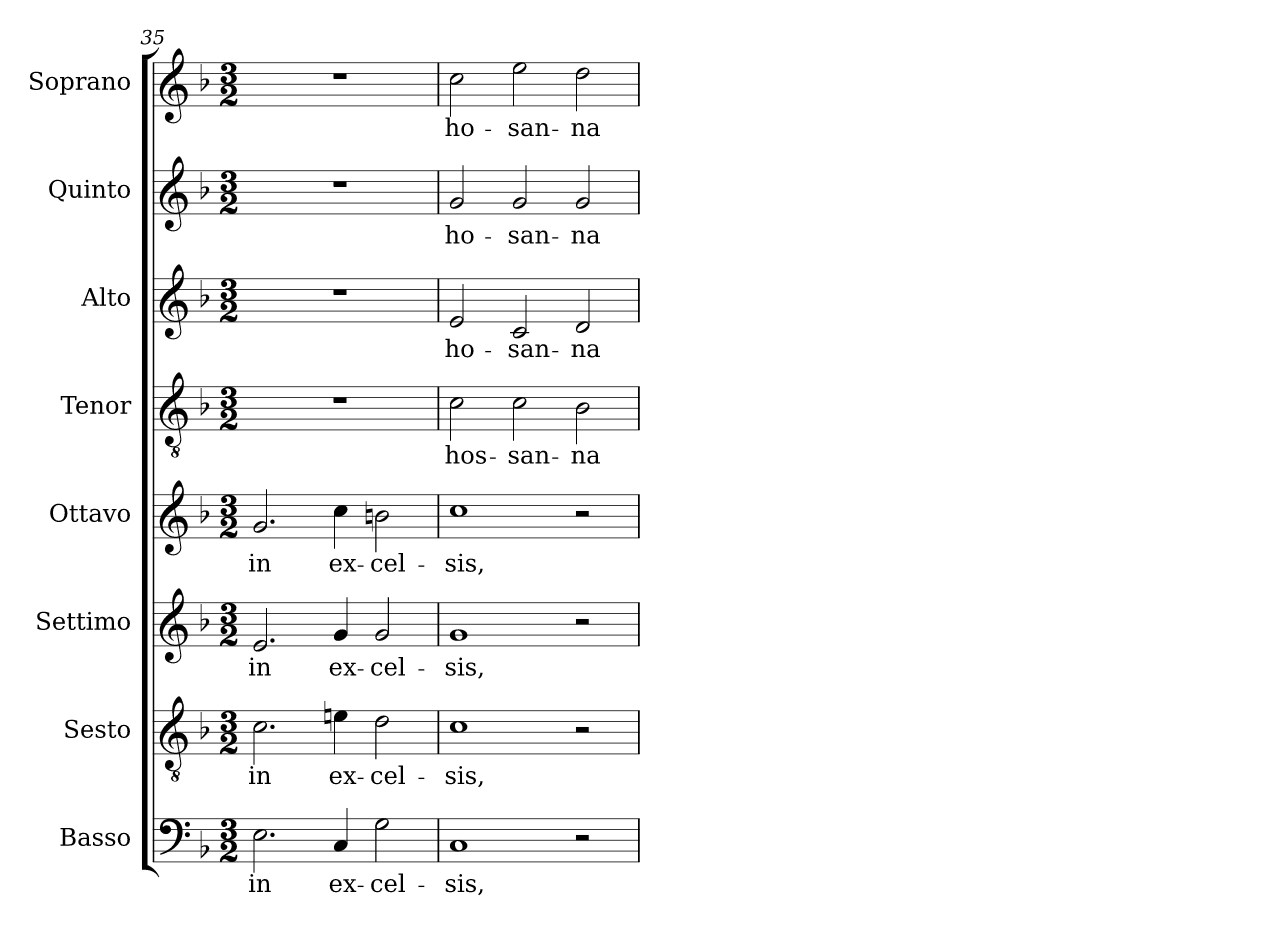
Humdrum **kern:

**kern	**text	**kern	**text	**kern	**text	**kern	**text	**kern	**text	**kern	**text	**kern	**text	**kern	**text
*part8	*part8	*part7	*part7	*part6	*part6	*part5	*part5	*part4	*part4	*part3	*part3	*part2	*part2	*part1	*part1
*staff8	*staff8	*staff7	*staff7	*staff6	*staff6	*staff5	*staff5	*staff4	*staff4	*staff3	*staff3	*staff2	*staff2	*staff1	*staff1
*I"Basso	*	*I"Sesto	*	*I"Settimo	*	*I"Ottavo	*	*I"Tenor	*	*I"Alto	*	*I"Quinto	*	*I"Soprano	*
*I'B.	*	*I'Ss.	*	*I'St.	*	*I'Ot.	*	*I'T.	*	*I'A.	*	*I'Q.	*	*I'S.	*
*clefF4	*	*clefGv2	*	*clefG2	*	*clefG2	*	*clefGv2	*	*clefG2	*	*clefG2	*	*clefG2	*
*	*	*ITrd7c12	*	*	*	*	*	*ITrd7c12	*	*	*	*	*	*	*
*k[b-]	*	*k[b-]	*	*k[b-]	*	*k[b-]	*	*k[b-]	*	*k[b-]	*	*k[b-]	*	*k[b-]	*
*F:	*	*F:	*	*F:	*	*F:	*	*F:	*	*F:	*	*F:	*	*F:	*
*M3/2	*	*M3/2	*	*M3/2	*	*M3/2	*	*M3/2	*	*M3/2	*	*M3/2	*	*M3/2	*
=35	=35	=35	=35	=35	=35	=35	=35	=35	=35	=35	=35	=35	=35	=35	=35
!	!LO:LY:b:color=#000000	!	!	!	!	!	!	!	!	!	!	!	!	!	!
!	!	!	!LO:LY:b:color=#000000	!	!	!	!	!	!	!	!	!	!	!	!
!	!	!	!	!	!LO:LY:b:color=#000000	!	!	!	!	!	!	!	!	!	!
!	!	!	!	!	!	!	!LO:LY:b:color=#000000	!LO:N:vis=1	!	!LO:N:vis=1	!	!LO:N:vis=1	!	!LO:N:vis=1	!
2.Ei\	in	2.Ci\	in	2.ei/	in	2.gi/	in	1.r	.	1.r	.	1.r	.	1.r	.
!	!LO:LY:b:color=#000000	!	!	!	!	!	!	!	!	!	!	!	!	!	!
!	!	!	!LO:LY:b:color=#000000	!	!	!	!	!	!	!	!	!	!	!	!
!	!	!	!	!	!LO:LY:b:color=#000000	!	!	!	!	!	!	!	!	!	!
!	!	!	!	!	!	!	!LO:LY:b:color=#000000	!	!	!	!	!	!	!	!
4Ci/	ex-	4Eni\	ex-	4gi/	ex-	4cci\	ex-	.	.	.	.	.	.	.	.
!	!LO:LY:b:color=#000000	!	!	!	!	!	!	!	!	!	!	!	!	!	!
!	!	!	!LO:LY:b:color=#000000	!	!	!	!	!	!	!	!	!	!	!	!
!	!	!	!	!	!LO:LY:b:color=#000000	!	!	!	!	!	!	!	!	!	!
!	!	!	!	!	!	!	!LO:LY:b:color=#000000	!	!	!	!	!	!	!	!
2Gi\	-cel-	2Di\	-cel-	2gi/	-cel-	2bni\	-cel-	.	.	.	.	.	.	.	.
=36	=36	=36	=36	=36	=36	=36	=36	=36	=36	=36	=36	=36	=36	=36	=36
!	!LO:LY:b:color=#000000	!	!	!	!	!	!	!	!	!	!	!	!	!	!
!	!	!	!LO:LY:b:color=#000000	!	!	!	!	!	!	!	!	!	!	!	!
!	!	!	!	!	!LO:LY:b:color=#000000	!	!	!	!	!	!	!	!	!	!
!	!	!	!	!	!	!	!LO:LY:b:color=#000000	!	!	!	!	!	!	!	!
!	!	!	!	!	!	!	!	!	!LO:LY:b:color=#000000	!	!	!	!	!	!
!	!	!	!	!	!	!	!	!	!	!	!LO:LY:b:color=#000000	!	!	!	!
!	!	!	!	!	!	!	!	!	!	!	!	!	!LO:LY:b:color=#000000	!	!
!	!	!	!	!	!	!	!	!	!	!	!	!	!	!	!LO:LY:b:color=#000000
1Ci	-sis,	1Ci	-sis,	1gi	-sis,	1cci	-sis,	2Ci\	hos-	2ei/	ho-	2gi/	ho-	2cci\	ho-
!	!	!	!	!	!	!	!	!	!LO:LY:b:color=#000000	!	!	!	!	!	!
!	!	!	!	!	!	!	!	!	!	!	!LO:LY:b:color=#000000	!	!	!	!
!	!	!	!	!	!	!	!	!	!	!	!	!	!LO:LY:b:color=#000000	!	!
!	!	!	!	!	!	!	!	!	!	!	!	!	!	!	!LO:LY:b:color=#000000
.	.	.	.	.	.	.	.	2Ci\	-san-	2ci/	-san-	2gi/	-san-	2eei\	-san-
!	!	!	!	!	!	!	!	!	!LO:LY:b:color=#000000	!	!	!	!	!	!
!	!	!	!	!	!	!	!	!	!	!	!LO:LY:b:color=#000000	!	!	!	!
!	!	!	!	!	!	!	!	!	!	!	!	!	!LO:LY:b:color=#000000	!	!
!	!	!	!	!	!	!	!	!	!	!	!	!	!	!	!LO:LY:b:color=#000000
2r	.	2r	.	2r	.	2r	.	2BB-i\	-na	2di/	-na	2gi/	-na	2ddi\	-na
=	=	=	=	=	=	=	=	=	=	=	=	=	=	=	=
*-	*-	*-	*-	*-	*-	*-	*-	*-	*-	*-	*-	*-	*-	*-	*-
